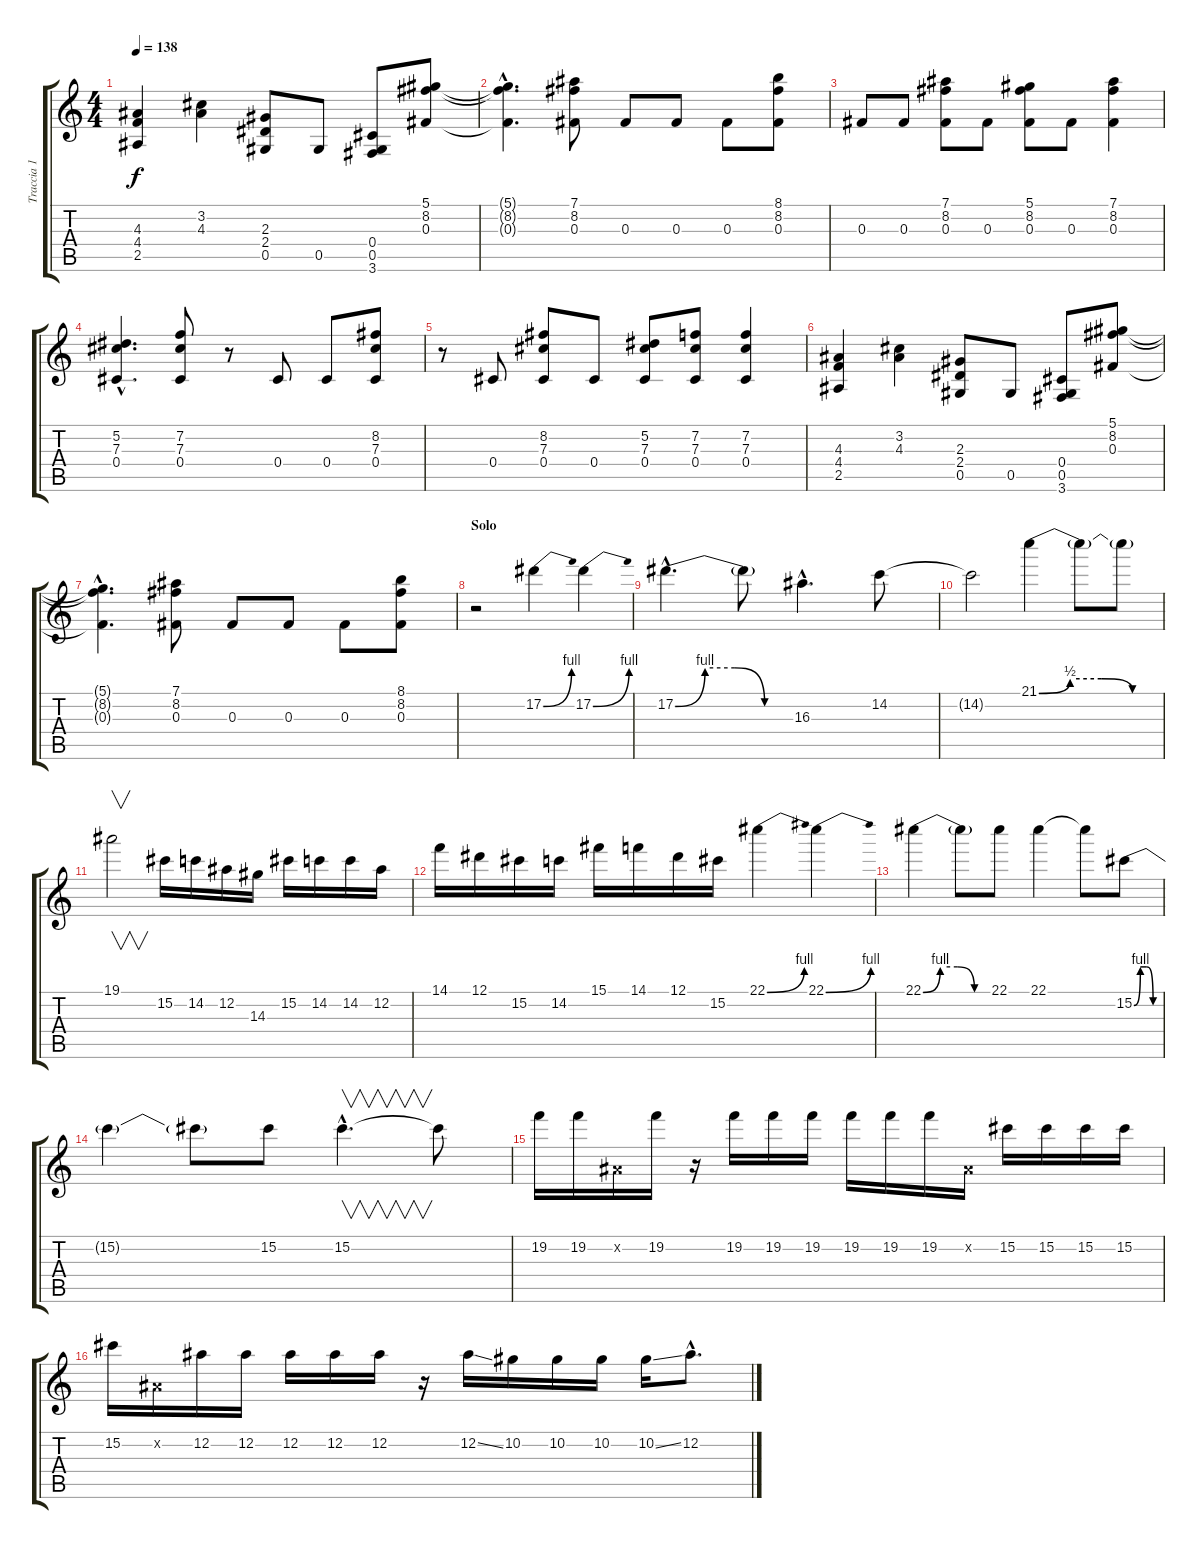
\track ("Traccia 1" "Traccia 1") {instrument distortionguitar}
\staff {score tabs}
\tuning (Eb4 Bb3 Gb3 Db3 Ab2 Eb2) {hide}
\ts (4 4)
\tempo 138
\clef g2
\ks c
(4.3 4.4 2.5).4{dy f} (3.2 4.3).4 (2.3 2.4 0.5).8 0.5.8 (0.4 0.5 3.6).8 (5.1 8.2 0.3).8 |
(5.1{hac t} 8.2{hac t} 0.3{hac t}).4{d} (7.1 8.2 0.3).8 0.3.8 0.3.8 0.3.8 (8.1 8.2 0.3).8 |
0.3.8 0.3.8 (7.1 8.2 0.3).8 0.3.8 (5.1 8.2 0.3).8 0.3.8 (7.1 8.2 0.3).4 |
(5.2{hac} 7.3{hac} 0.4{hac}).4{d} (7.2 7.3 0.4).8 r.8 0.4.8 0.4.8 (8.2 7.3 0.4).8 |
r.8 0.4.8 (8.2 7.3 0.4).8 0.4.8 (5.2 7.3 0.4).8 (7.2 7.3 0.4).8 (7.2 7.3 0.4).4 |
(4.3 4.4 2.5).4 (3.2 4.3).4 (2.3 2.4 0.5).8 0.5.8 (0.4 0.5 3.6).8 (5.1 8.2 0.3).8 |
(5.1{hac t} 8.2{hac t} 0.3{hac t}).4{d} (7.1 8.2 0.3).8 0.3.8 0.3.8 0.3.8 (8.1 8.2 0.3).8 |
\section ("" "Solo")
r.2{volume 15} 17.2{be (bend 0 0 60 4)}.4 17.2{be (bend 0 0 60 4)}.4 |
17.2{be (custom 0 0 15 4 30 4 45 0 60 0) hac}.4{d} 17.2{t}.8 16.3{hac}.4{d} 14.2.8 |
14.2{t}.2 21.1{be (custom 0 0 15 2 30 2 45 0 60 0)}.4 21.1{t}.8 21.1{t}.8 |
19.1.2{v} 15.2.16 14.2.16 12.2.16 14.3.16 15.2.16 14.2.16 14.2.16 12.2.16 |
14.1.16 12.1.16 15.2.16 14.2.16 15.1.16 14.1.16 12.1.16 15.2.16 22.1{be (bend 0 0 60 4)}.4 22.1{be (bend 0 0 60 4)}.4 |
22.1{be (custom 0 0 15 4 30 4 45 0 60 0)}.4 22.1{t}.8 22.1.8 22.1.4 22.1{t}.8 15.2{be (custom 0 0 15 4 30 4 45 0 60 0)}.8 |
15.2{t}.4 15.2{t}.8 15.2.8 15.2{hac}.4{v d} 15.2{t}.8 |
19.2.16 19.2.16 0.2{x}.16 19.2.16 r.16 19.2.16 19.2.16 19.2.16 19.2.16 19.2.16 19.2.16 0.2{x}.16 15.2.16 15.2.16 15.2.16 15.2.16 |
15.2.16 0.2{x}.16 12.2.16 12.2.16 12.2.16 12.2.16 12.2.16 r.16 12.2{ss}.16 10.2.16 10.2.16 10.2.16 10.2{ss}.16 12.2{hac}.8{d}
